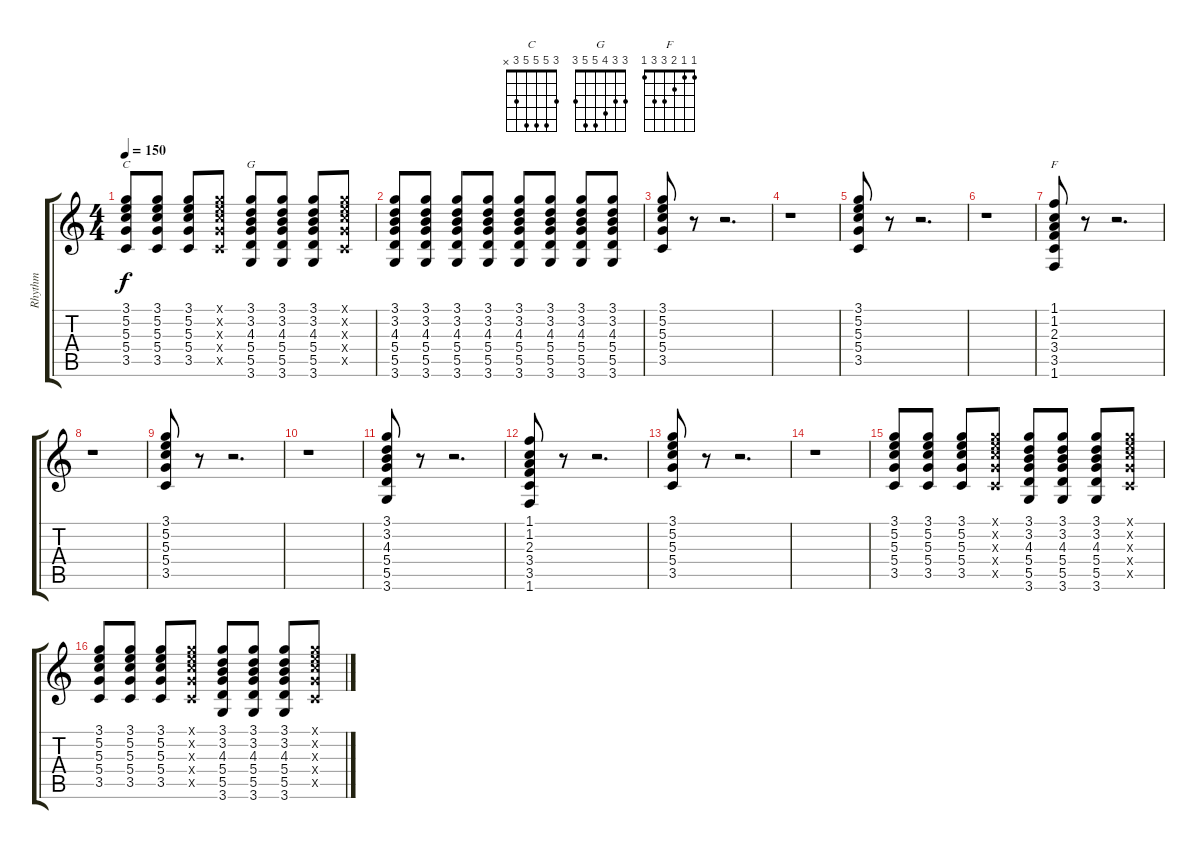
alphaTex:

\track ("Rhythm" "Rhythm") {instrument electricguitarjazz}
\staff {score tabs}
\tuning (E4 B3 G3 D3 A2 E2) {hide}
\chord ("C" 3 5 5 5 3 x)
\chord ("G" 3 3 4 5 5 3)
\chord ("F" 1 1 2 3 3 1)
\ts (4 4)
\tempo 150
\clef g2
\ks c
(3.1 5.2 5.3 5.4 3.5).8{ch "C" dy f} (3.1 5.2 5.3 5.4 3.5).8 (3.1 5.2 5.3 5.4 3.5).8 (3.1{x} 5.2{x} 5.3{x} 5.4{x} 3.5{x}).8 (3.1 3.2 4.3 5.4 5.5 3.6).8{ch "G"} (3.1 3.2 4.3 5.4 5.5 3.6).8 (3.1 3.2 4.3 5.4 5.5 3.6).8 (3.1{x} 5.2{x} 5.3{x} 5.4{x} 3.5{x}).8 |
(3.1 3.2 4.3 5.4 5.5 3.6).8 (3.1 3.2 4.3 5.4 5.5 3.6).8 (3.1 3.2 4.3 5.4 5.5 3.6).8 (3.1 3.2 4.3 5.4 5.5 3.6).8 (3.1 3.2 4.3 5.4 5.5 3.6).8 (3.1 3.2 4.3 5.4 5.5 3.6).8 (3.1 3.2 4.3 5.4 5.5 3.6).8 (3.1 3.2 4.3 5.4 5.5 3.6).8 |
(3.1 5.2 5.3 5.4 3.5).8 r.8 r.2{d} |
r.1 |
(3.1 5.2 5.3 5.4 3.5).8 r.8 r.2{d} |
r.1 |
(1.1 1.2 2.3 3.4 3.5 1.6).8{ch "F"} r.8 r.2{d} |
r.1 |
(3.1 5.2 5.3 5.4 3.5).8 r.8 r.2{d} |
r.1 |
(3.1 3.2 4.3 5.4 5.5 3.6).8 r.8 r.2{d} |
(1.1 1.2 2.3 3.4 3.5 1.6).8 r.8 r.2{d} |
(3.1 5.2 5.3 5.4 3.5).8 r.8 r.2{d} |
r.1 |
(3.1 5.2 5.3 5.4 3.5).8 (3.1 5.2 5.3 5.4 3.5).8 (3.1 5.2 5.3 5.4 3.5).8 (3.1{x} 5.2{x} 5.3{x} 5.4{x} 3.5{x}).8 (3.1 3.2 4.3 5.4 5.5 3.6).8 (3.1 3.2 4.3 5.4 5.5 3.6).8 (3.1 3.2 4.3 5.4 5.5 3.6).8 (3.1{x} 5.2{x} 5.3{x} 5.4{x} 3.5{x}).8 |
(3.1 5.2 5.3 5.4 3.5).8 (3.1 5.2 5.3 5.4 3.5).8 (3.1 5.2 5.3 5.4 3.5).8 (3.1{x} 5.2{x} 5.3{x} 5.4{x} 3.5{x}).8 (3.1 3.2 4.3 5.4 5.5 3.6).8 (3.1 3.2 4.3 5.4 5.5 3.6).8 (3.1 3.2 4.3 5.4 5.5 3.6).8 (3.1{x} 5.2{x} 5.3{x} 5.4{x} 3.5{x}).8
